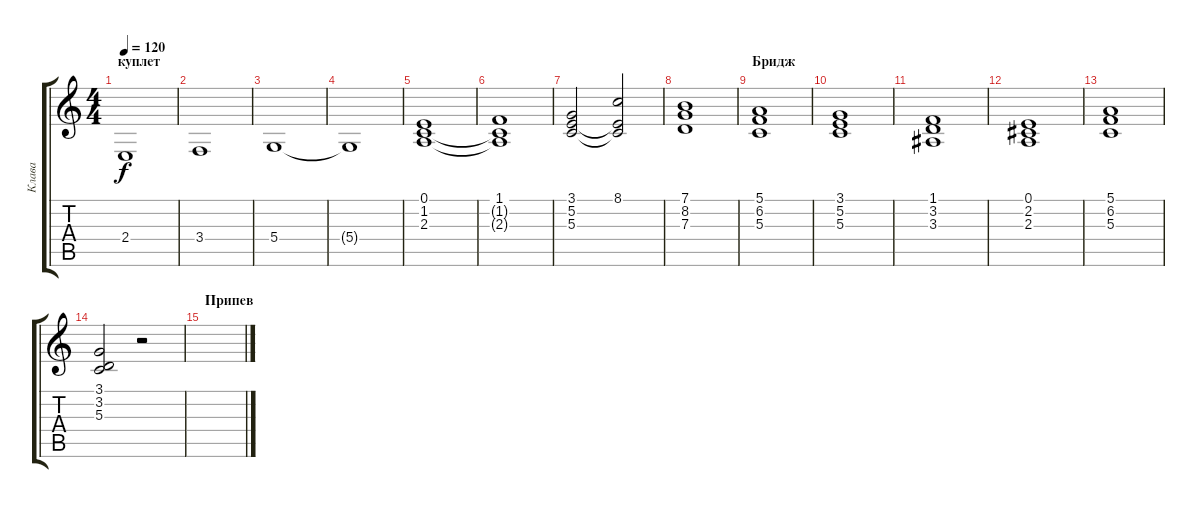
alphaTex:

\track ("Клава" "Клава") {instrument stringensemble2}
\staff {score tabs}
\tuning (E4 B3 G3 D3 A2 E2) {hide}
\ts (4 4)
\section ("" "куплет")
\tempo 120
\clef g2
\ks c
2.4.1{dy f} |
3.4.1 |
5.4.1 |
5.4{t}.1 |
(0.1 1.2 2.3).1{volume 11} |
(1.1 1.2{t} 2.3{t}).1 |
(3.1 5.2 5.3).2 (8.1 5.2{t} 5.3{t}).2 |
(7.1 8.2 7.3).1 |
\section ("" "Бридж")
(5.1 6.2 5.3).1{volume 7} |
(3.1 5.2 5.3).1 |
(1.1 3.2 3.3).1 |
(0.1 2.2 2.3).1 |
(5.1 6.2 5.3).1 |
(3.1 3.2 5.3).2 r.2 |
\section ("" "Припев")
